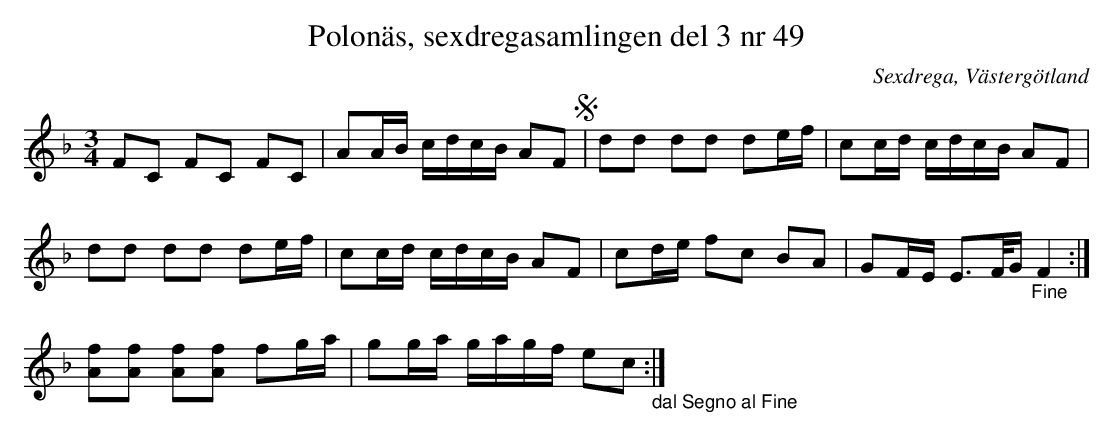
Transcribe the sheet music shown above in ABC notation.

X:1
T: Polonäs, sexdregasamlingen del 3 nr 49
O:Sexdrega, Västergötland
P:(AB)2.(DB)2
M: 3/4
L: 1/8
K:F
P:A
FC FC FC | AA/B/ c/d/c/B/ AF !segno! | \
P:B
dd dd de/f/ | cc/d/ c/d/c/B/ AF |
dd dd de/f/ | cc/d/ c/d/c/B/ AF | cd/e/ fc BA | GF/E/ E>F/G/2 "_Fine" F2 :|
P:D
[Af][Af] [Af][Af] fg/a/ | gg/a/ g/a/g/f/ ec "_dal Segno al Fine" :|
